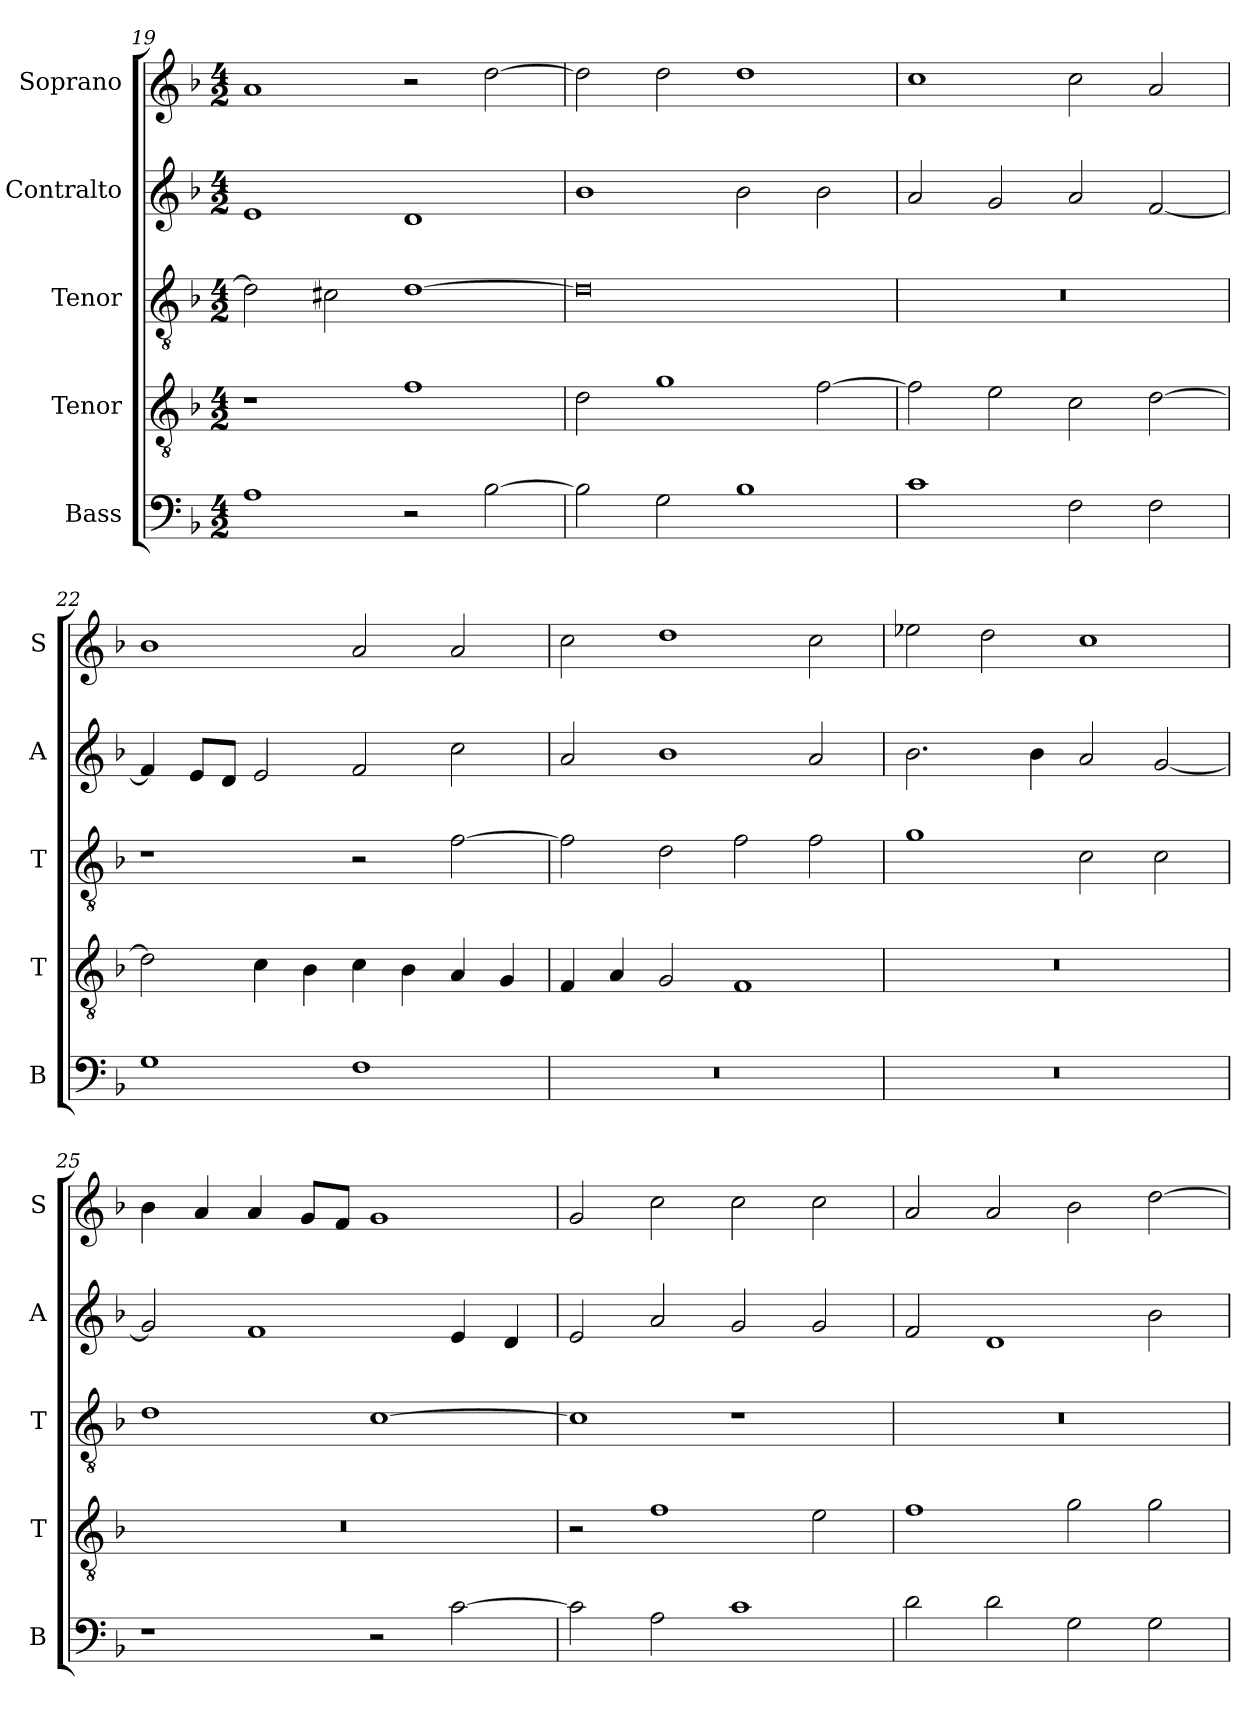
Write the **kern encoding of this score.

**kern	**kern	**kern	**kern	**kern
*part5	*part4	*part3	*part2	*part1
*staff5	*staff4	*staff3	*staff2	*staff1
*I"Bass	*I"Tenor	*I"Tenor	*I"Contralto	*I"Soprano
*I'B	*I'T	*I'T	*I'A	*I'S
*clefF4	*clefGv2	*clefGv2	*clefG2	*clefG2
*k[b-]	*k[b-]	*k[b-]	*k[b-]	*k[b-]
*F:ion	*F:ion	*F:ion	*F:ion	*F:ion
*M4/2	*M4/2	*M4/2	*M4/2	*M4/2
=19	=19	=19	=19	=19
1A	1r	2d]	1e	1a
.	.	2c#X	.	.
2r	1f	[1d	1d	2r
[2B-	.	.	.	[2dd
=20	=20	=20	=20	=20
2B-]	2d	0d]	1b-	2dd]
2G	1g	.	.	2dd
1B-	.	.	2b-	1dd
.	[2f	.	2b-	.
=21	=21	=21	=21	=21
1c	2f]	0r	2a	1cc
.	2e	.	2g	.
2F	2c	.	2a	2cc
2F	[2d	.	[2f	2a
=22	=22	=22	=22	=22
1G	2d]	1r	4f]	1b-
.	.	.	8e/L	.
.	.	.	8d/J	.
.	4c	.	2e	.
.	4B-	.	.	.
1F	4c	2r	2f	2a
.	4B-	.	.	.
.	4A	[2f	2cc	2a
.	4G	.	.	.
=23	=23	=23	=23	=23
0r	4F	2f]	2a	2cc
.	4A	.	.	.
.	2G	2d	1b-	1dd
.	1F	2f	.	.
.	.	2f	2a	2cc
=24	=24	=24	=24	=24
0r	0r	1g	2.b-	2ee-X
.	.	.	.	2dd
.	.	.	4b-	.
.	.	2c	2a	1cc
.	.	2c	[2g	.
=25	=25	=25	=25	=25
1r	0r	1d	2g]	4b-
.	.	.	.	4a
.	.	.	1f	4a
.	.	.	.	8g/L
.	.	.	.	8f/J
2r	.	[1c	.	1g
[2c	.	.	4e	.
.	.	.	4d	.
=26	=26	=26	=26	=26
2c]	2r	1c]	2e	2g
2A	1f	.	2a	2cc
1c	.	1r	2g	2cc
.	2e	.	2g	2cc
=27	=27	=27	=27	=27
2d	1f	0r	2f	2a
2d	.	.	1d	2a
2G	2g	.	.	2b-
2G	2g	.	2b-	[2dd
=	=	=	=	=
*-	*-	*-	*-	*-
